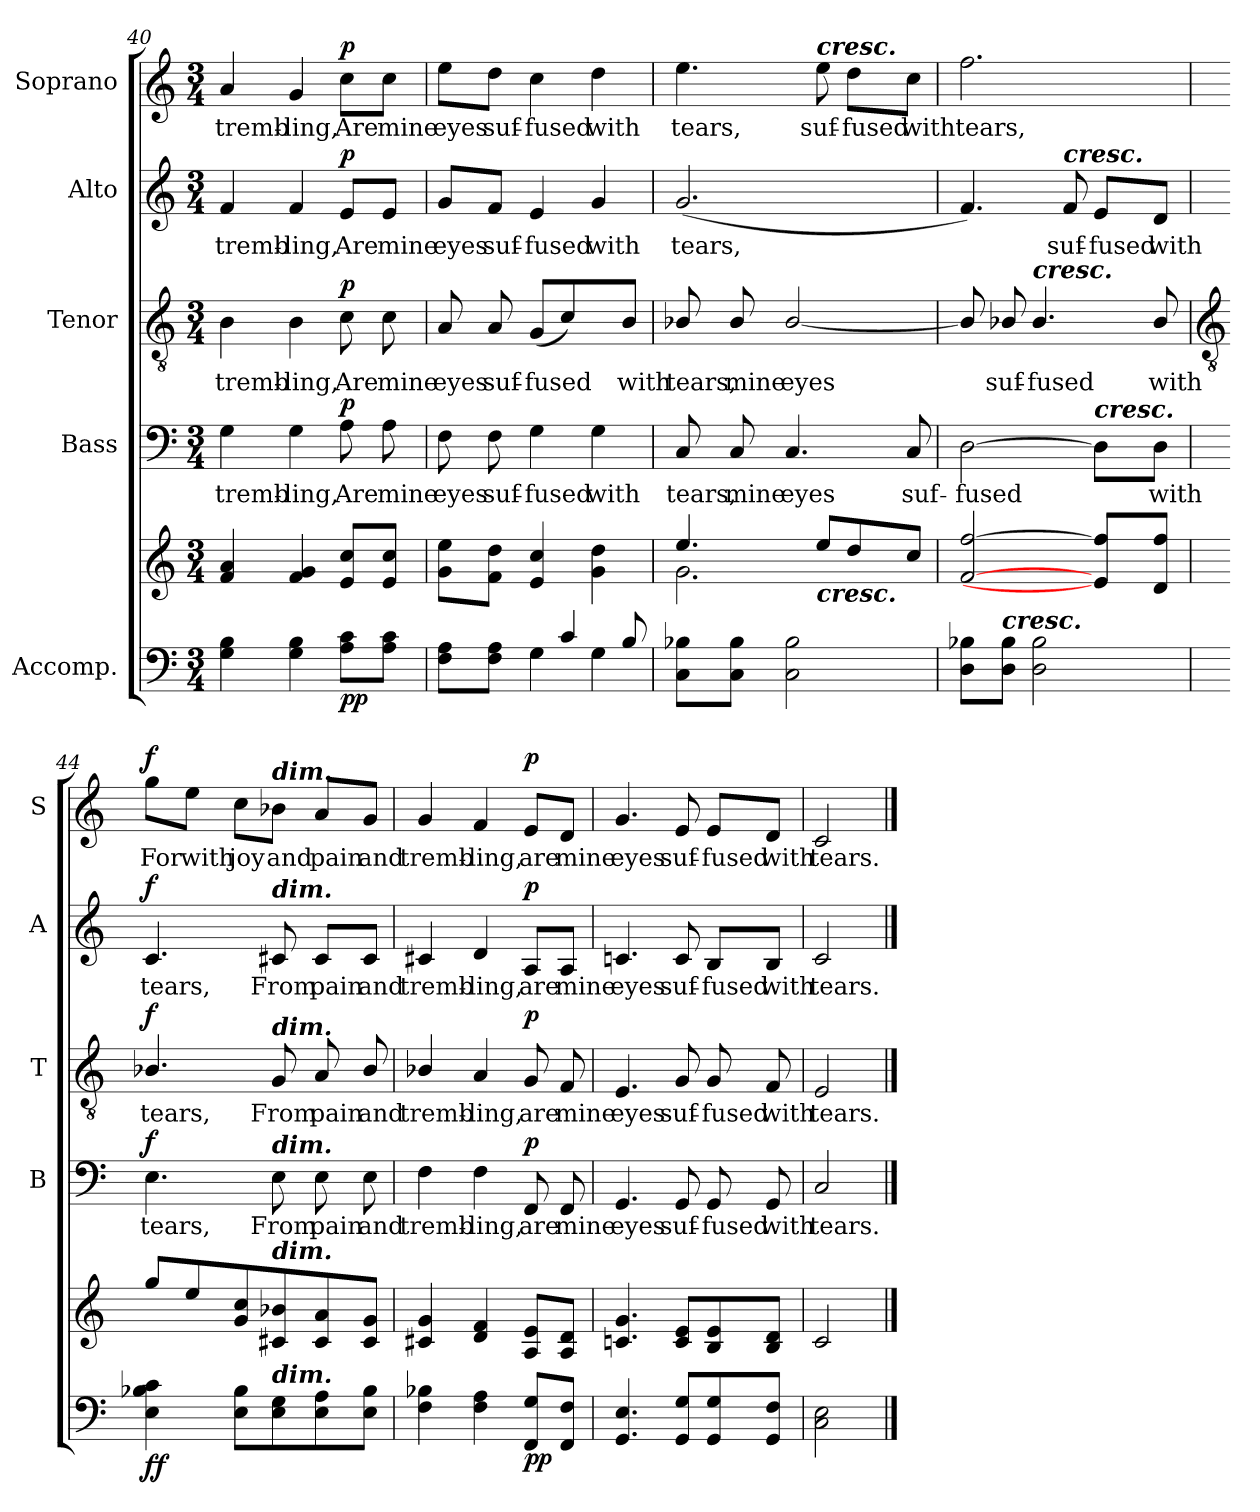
**kern	**kern	**dynam	**kern	**text	**dynam	**kern	**text	**dynam	**kern	**text	**dynam	**kern	**text	**dynam
*part5	*part5	*part5	*part4	*part4	*part4	*part3	*part3	*part3	*part2	*part2	*part2	*part1	*part1	*part1
*staff6	*staff5	*staff5/6	*staff4	*staff4	*staff4	*staff3	*staff3	*staff3	*staff2	*staff2	*staff2	*staff1	*staff1	*staff1
*I"Accomp.	*	*	*I"Bass	*	*	*I"Tenor	*	*	*I"Alto	*	*	*I"Soprano	*	*
*	*	*	*I'B	*	*	*I'T	*	*	*I'A	*	*	*I'S	*	*
!!LO:LB:g=z
*clefF4	*clefG2	*	*clefF4	*	*	*clefGv2	*	*	*clefG2	*	*	*clefG2	*	*
*k[]	*k[]	*	*k[]	*	*	*k[]	*	*	*k[]	*	*	*k[]	*	*
*C:	*C:	*	*C:	*	*	*C:	*	*	*C:	*	*	*C:	*	*
*M3/4	*M3/4	*	*M3/4	*	*	*M3/4	*	*	*M3/4	*	*	*M3/4	*	*
=40	=40	=40	=40	=40	=40	=40	=40	=40	=40	=40	=40	=40	=40	=40
*	*^	*	*	*	*	*	*	*	*	*	*	*	*	*
!	!	!LO:N:vis=1	!	!	!LO:LY:b	!	!	!LO:LY:b	!	!	!LO:LY:b	!	!	!LO:LY:b	!
4G 4B	4f 4a	2.ryy	.	4G	tremb-	.	4B	tremb-	.	4f	tremb-	.	4a	tremb-	.
!	!	!	!	!	!LO:LY:b	!	!	!LO:LY:b	!	!	!LO:LY:b	!	!	!LO:LY:b	!
4G 4B	4f 4g	.	.	4G	-ling,	.	4B	-ling,	.	4f	-ling,	.	4g	-ling,	.
!	!	!	!LO:DY:b=2	!	!LO:LY:b	!	!	!LO:LY:b	!	!	!LO:LY:b	!	!	!LO:LY:b	!
!	!	!	!LO:DY:n=1:b	!	!	!LO:DY:b	!	!	!LO:DY:b	!	!	!LO:DY:b	!	!	!LO:DY:b
8A 8cL	8e 8ccL	.	p p	8A	Are	p	8c	Are	p	8e/L	Are	p	8cc\L	Are	p
!	!	!	!	!	!LO:LY:b	!	!	!LO:LY:b	!	!	!LO:LY:b	!	!	!LO:LY:b	!
8A 8cJ	8e 8ccJ	.	.	8A	mine	.	8c	mine	.	8e/J	mine	.	8cc\J	mine	.
=41	=41	=41	=41	=41	=41	=41	=41	=41	=41	=41	=41	=41	=41	=41	=41
*^	*	*	*	*	*	*	*	*	*	*	*	*	*	*	*
!	!	!	!	!	!	!LO:LY:b	!	!	!LO:LY:b	!	!	!LO:LY:b	!	!	!LO:LY:b	!
4.ryy	8F 8AL	8g 8eeL	4.ryy	.	8F	eyes	.	8A	eyes	.	8g/L	eyes	.	8ee\L	eyes	.
!	!	!	!	!	!	!LO:LY:b	!	!	!LO:LY:b	!	!	!LO:LY:b	!	!	!LO:LY:b	!
.	8F 8AJ	8f 8ddJ	.	.	8F	suf-	.	8A	suf-	.	8f/J	suf-	.	8dd\J	suf-	.
!	!	!	!	!	!	!LO:LY:b	!	!	!LO:LY:b	!	!	!LO:LY:b	!	!	!LO:LY:b	!
.	4G	4e 4cc	.	.	4G	-fused	.	(<8GL	-fused	.	4e	-fused	.	4cc	-fused	.
4c/	.	.	4.ryy	.	.	.	.	4c)	.	.	.	.	.	.	.	.
!	!	!	!	!	!	!LO:LY:b	!	!	!	!	!	!LO:LY:b	!	!	!LO:LY:b	!
.	4G	4g 4dd	.	.	4G	with	.	.	.	.	4g	with	.	4dd	with	.
!	!	!	!	!	!	!	!	!	!LO:LY:b	!	!	!	!	!	!	!
8B/	.	.	.	.	.	.	.	8B/J	with	.	.	.	.	.	.	.
*v	*v	*	*	*	*	*	*	*	*	*	*	*	*	*	*	*
=42	=42	=42	=42	=42	=42	=42	=42	=42	=42	=42	=42	=42	=42	=42	=42
!	!	!	!	!	!LO:LY:b	!	!	!LO:LY:b	!	!	!LO:LY:b	!	!	!LO:LY:b	!
8C 8B-XL	4.ee/	2.g\	.	8C	tears,	.	8B-X/	tears,	.	(<2.g	tears,	.	4.ee	tears,	.
!	!	!	!	!	!LO:LY:b	!	!	!LO:LY:b	!	!	!	!	!	!	!
8C 8B-J	.	.	.	8C	mine	.	8B-/	mine	.	.	.	.	.	.	.
!	!	!	!	!	!LO:LY:b	!	!	!LO:LY:b	!	!	!	!	!	!	!
2C 2B-	.	.	.	4.C	eyes	.	[2B-/	eyes	.	.	.	.	.	.	.
!	!	!	!	!	!	!	!	!	!	!	!	!	!LO:TX:a:Bi:t=cresc.	!	!
!	!LO:TX:b:Bi:t=cresc.	!	!	!	!	!	!	!	!	!	!	!	!	!	!
!	!	!	!	!	!	!	!	!	!	!	!	!	!	!LO:LY:b	!
.	8ee/L	.	.	.	.	.	.	.	.	.	.	.	8ee	suf-	.
!	!	!	!	!	!	!	!	!	!	!	!	!	!	!LO:LY:b	!
.	8dd/	.	.	.	.	.	.	.	.	.	.	.	8dd\L	-fused	.
!	!	!	!	!	!LO:LY:b	!	!	!	!	!	!	!	!	!LO:LY:b	!
.	8cc/J	.	.	8C	suf-	.	.	.	.	.	.	.	8cc\J	with	.
=43	=43	=43	=43	=43	=43	=43	=43	=43	=43	=43	=43	=43	=43	=43	=43
!	!	!LO:N:vis=1	!	!	!LO:LY:b	!	!	!	!	!	!	!	!	!LO:LY:b	!
8D 8B-XL	[2f [2ff	2.ryy	.	[2D	-fused	.	8B-/]	.	.	4.f)	.	.	2.ff	tears,	.
!LO:TX:a:Bi:t=cresc.	!	!	!	!	!	!	!	!	!	!	!	!	!	!	!
!	!	!	!	!	!	!	!	!LO:LY:b	!	!	!	!	!	!	!
8D 8B-J	.	.	.	.	.	.	8B-/	suf-	.	.	.	.	.	.	.
!	!	!	!	!	!	!	!LO:TX:a:Bi:t=cresc.	!	!	!	!	!	!	!	!
!	!	!	!	!	!	!	!	!LO:LY:b	!	!	!	!	!	!	!
2D 2B-	.	.	.	.	.	.	4.B-/	-fused	.	.	.	.	.	.	.
!	!	!	!	!	!	!	!	!	!	!LO:TX:a:Bi:t=cresc.	!	!	!	!	!
!	!	!	!	!	!	!	!	!	!	!	!LO:LY:b	!	!	!	!
.	.	.	.	.	.	.	.	.	.	8f	suf-	.	.	.	.
!	!	!	!	!LO:TX:a:Bi:t=cresc.	!	!	!	!	!	!	!	!	!	!	!
!	!	!	!	!	!	!	!	!	!	!	!LO:LY:b	!	!	!	!
.	8e] 8ff]L	.	.	8DL]	.	.	.	.	.	8e/L	-fused	.	.	.	.
!	!	!	!	!	!LO:LY:b	!	!	!LO:LY:b	!	!	!LO:LY:b	!	!	!	!
.	8d 8ffJ	.	.	8DJ	with	.	8B-/	with	.	8d/J	with	.	.	.	.
*	*v	*v	*	*	*	*	*	*	*	*	*	*	*	*	*
!!LO:LB:g=z
=44	=44	=44	=44	=44	=44	=44	=44	=44	=44	=44	=44	=44	=44	=44
*	*	*	*	*	*	*clefGv2	*	*	*	*	*	*	*	*
!	!	!LO:DY:b=2	!	!LO:LY:b	!	!	!LO:LY:b	!	!	!LO:LY:b	!	!	!LO:LY:b	!
!	!	!LO:DY:n=1:b	!	!	!LO:DY:b	!	!	!LO:DY:b	!	!	!LO:DY:b	!	!	!LO:DY:b
4E 4B-X 4c	8ggL	f f	4.E	tears,	f	4.B-X/	tears,	f	4.c	tears,	f	8gg\L	For	f
!	!	!	!	!	!	!	!	!	!	!	!	!	!LO:LY:b	!
.	8ee	.	.	.	.	.	.	.	.	.	.	8ee\J	with	.
!	!	!	!	!	!	!	!	!	!	!	!	!	!LO:LY:b	!
8E 8B-L	8g 8cc	.	.	.	.	.	.	.	.	.	.	8cc\L	joy	.
!	!	!	!	!	!	!	!	!	!	!	!	!LO:TX:a:Bi:t=dim.	!	!
!	!	!	!	!	!	!	!	!	!LO:TX:a:Bi:t=dim.	!	!	!	!	!
!	!	!	!	!	!	!LO:TX:a:Bi:t=dim.	!	!	!	!	!	!	!	!
!	!	!	!LO:TX:a:Bi:t=dim.	!	!	!	!	!	!	!	!	!	!	!
!	!LO:TX:a:Bi:t=dim.	!	!	!	!	!	!	!	!	!	!	!	!	!
!LO:TX:a:Bi:t=dim.	!	!	!	!	!	!	!	!	!	!	!	!	!	!
!	!	!	!	!LO:LY:b	!	!	!LO:LY:b	!	!	!LO:LY:b	!	!	!LO:LY:b	!
8E 8G	8c#X/ 8b-X/	.	8E	From	.	8G	From	.	8c#X	From	.	8b-X\J	and	.
!	!	!	!	!LO:LY:b	!	!	!LO:LY:b	!	!	!LO:LY:b	!	!	!LO:LY:b	!
8E 8A	8c# 8a	.	8E	pain	.	8A	pain	.	8c#/L	pain	.	8a/L	pain	.
!	!	!	!	!LO:LY:b	!	!	!LO:LY:b	!	!	!LO:LY:b	!	!	!LO:LY:b	!
8E 8B-J	8c# 8gJ	.	8E	and	.	8B-/	and	.	8c#/J	and	.	8g/J	and	.
=45	=45	=45	=45	=45	=45	=45	=45	=45	=45	=45	=45	=45	=45	=45
!	!	!	!	!LO:LY:b	!	!	!LO:LY:b	!	!	!LO:LY:b	!	!	!LO:LY:b	!
4F 4B-X	4c#X 4g	.	4F	tremb-	.	4B-X/	tremb-	.	4c#X	tremb-	.	4g	tremb-	.
!	!	!	!	!LO:LY:b	!	!	!LO:LY:b	!	!	!LO:LY:b	!	!	!LO:LY:b	!
4F 4A	4d 4f	.	4F	-ling,	.	4A	-ling,	.	4d	-ling,	.	4f	-ling,	.
!	!	!LO:DY:b=2	!	!LO:LY:b	!	!	!LO:LY:b	!	!	!LO:LY:b	!	!	!LO:LY:b	!
!	!	!LO:DY:n=1:b	!	!	!LO:DY:b	!	!	!LO:DY:b	!	!	!LO:DY:b	!	!	!LO:DY:b
8FF 8GL	8A 8eL	p p	8FF	are	p	8G	are	p	8A/L	are	p	8e/L	are	p
!	!	!	!	!LO:LY:b	!	!	!LO:LY:b	!	!	!LO:LY:b	!	!	!LO:LY:b	!
8FF 8FJ	8A 8dJ	.	8FF	mine	.	8F	mine	.	8A/J	mine	.	8d/J	mine	.
=46	=46	=46	=46	=46	=46	=46	=46	=46	=46	=46	=46	=46	=46	=46
!	!	!	!	!LO:LY:b	!	!	!LO:LY:b	!	!	!LO:LY:b	!	!	!LO:LY:b	!
4.GG 4.E	4.cn 4.g	.	4.GG	eyes	.	4.E	eyes	.	4.cn	eyes	.	4.g	eyes	.
!	!	!	!	!LO:LY:b	!	!	!LO:LY:b	!	!	!LO:LY:b	!	!	!LO:LY:b	!
8GG 8GL	8c 8eL	.	8GG	suf-	.	8G	suf-	.	8c	suf-	.	8e	suf-	.
!	!	!	!	!LO:LY:b	!	!	!LO:LY:b	!	!	!LO:LY:b	!	!	!LO:LY:b	!
8GG 8G	8B 8e	.	8GG	-fused	.	8G	-fused	.	8B/L	-fused	.	8e/L	-fused	.
!	!	!	!	!LO:LY:b	!	!	!LO:LY:b	!	!	!LO:LY:b	!	!	!LO:LY:b	!
8GG 8FJ	8B 8dJ	.	8GG	with	.	8F	with	.	8B/J	with	.	8d/J	with	.
=47	=47	=47	=47	=47	=47	=47	=47	=47	=47	=47	=47	=47	=47	=47
!	!	!	!	!LO:LY:b	!	!	!LO:LY:b	!	!	!LO:LY:b	!	!	!LO:LY:b	!
2C 2E	2c	.	2C	tears.	.	2E	tears.	.	2c	tears.	.	2c	tears.	.
==	==	==	==	==	==	==	==	==	==	==	==	==	==	==
*-	*-	*-	*-	*-	*-	*-	*-	*-	*-	*-	*-	*-	*-	*-
